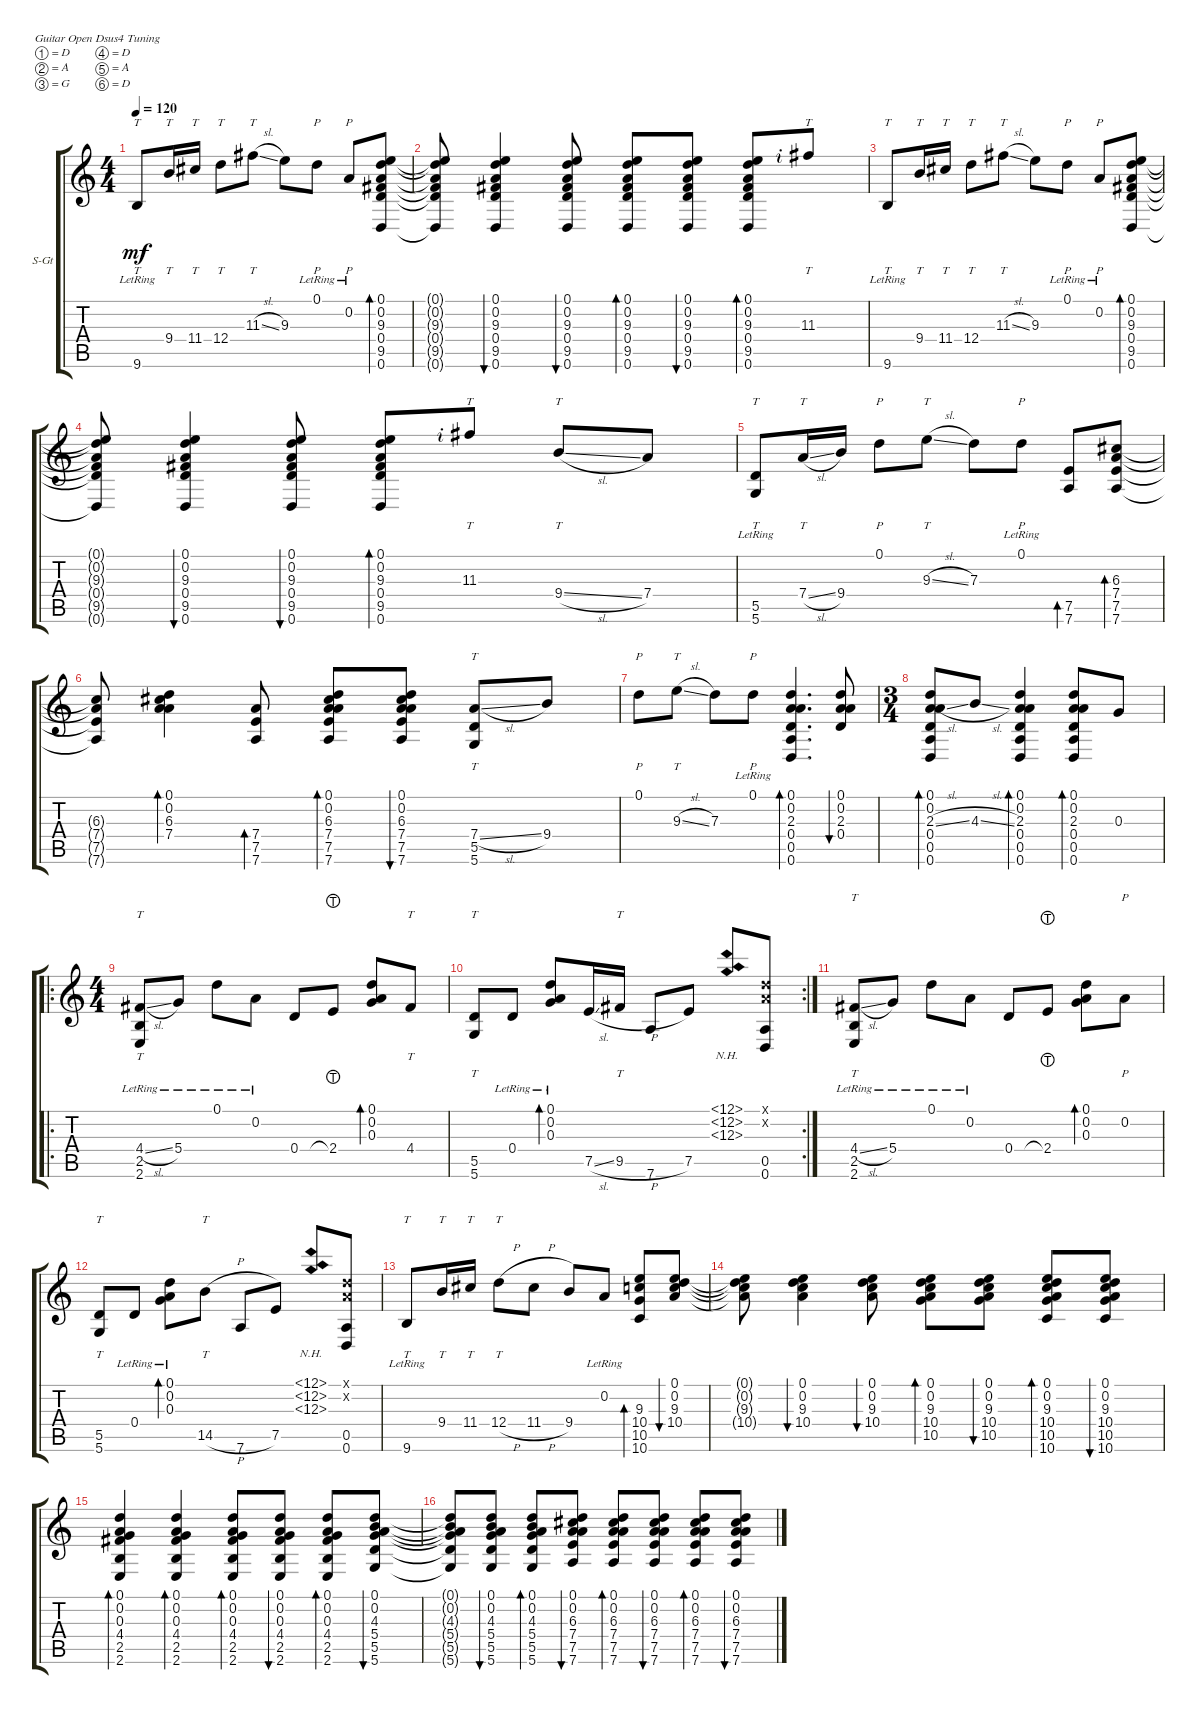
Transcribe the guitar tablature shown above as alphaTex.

\defaultSystemsLayout 4
\bracketExtendMode groupsimilarinstruments
\firstSystemTrackNameOrientation horizontal
\otherSystemsTrackNameOrientation horizontal
\track ("Steel Guitar" "S-Gt") {instrument acousticguitarsteel}
\staff {score tabs}
\tuning (D4 A3 G3 D3 A2 D2)
\ts (4 4)
\tempo 120
\clef g2
\ks c
9.6{lr}.8{tt dy mf} 9.4.16{tt} 11.4.16{tt} 12.4.8{tt} 11.3{sl}.8{tt} 9.3.8 0.1{lr}.8{p} 0.2{lr}.8{p} (0.6 9.5 0.4 9.3 0.2 0.1).8{bd 81} |
(0.6{t} 9.5{t} 0.4{t} 9.3{t} 0.2{t} 0.1{t}).8 (0.6 9.5 0.4 9.3 0.2 0.1).4{bu 81} (0.6 9.5 0.4 9.3 0.2 0.1).8{bu 80} (0.6 9.5 0.4 9.3 0.2 0.1).8{bd 79} (0.6 9.5 0.4 9.3 0.2 0.1).8{bu 79} (0.6 9.5 0.4 9.3 0.2 0.1).8{bd 79} 11.3{rf 2}.8{tt} |
9.6{lr}.8{tt} 9.4.16{tt} 11.4.16{tt} 12.4.8{tt} 11.3{sl}.8{tt} 9.3.8 0.1{lr}.8{p} 0.2{lr}.8{p} (0.6 9.5 0.4 9.3 0.2 0.1).8{bd 81} |
(0.6{t} 9.5{t} 0.4{t} 9.3{t} 0.2{t} 0.1{t}).8 (0.6 9.5 0.4 9.3 0.2 0.1).4{bu 81} (0.6 9.5 0.4 9.3 0.2 0.1).8{bu 80} (0.6 9.5 0.4 9.3 0.2 0.1).8{bd 79} 11.3{rf 2}.8{tt} 9.4{sl}.8{tt} 7.4.8 |
(5.6{lr} 5.5).8{tt} 7.4{sl}.16{tt} 9.4.16 0.1.8{p} 9.3{sl}.8{tt} 7.3.8 0.1{lr}.8{p} (7.6 7.5).8{bd 80} (7.6 7.5 7.4 6.3).8{bd 81} |
(7.6{t} 7.5{t} 7.4{t} 6.3{t}).8 (7.4 6.3 0.2 0.1).4{bd 81} (7.6 7.5 7.4).8{bd 79} (7.6 7.5 7.4 6.3 0.2 0.1).8{bd 79} (7.6 7.5 7.4 6.3 0.2 0.1).8{bu 79} (7.4{sl} 5.6 5.5).8{tt} 9.4.8 |
0.1.8{p} 9.3{sl}.8{tt} 7.3.8 0.1{lr}.8{p} (0.6 0.5 0.4 2.3 0.2 0.1).4{d bd 50} (0.1 0.2 2.3 0.4).8{bu 49} |
\ts (3 4)
(0.1 0.6 0.5 0.4 2.3{sl} 0.2).8{bd 48} 4.3{sl}.8 (0.1 0.6 0.5 0.4 2.3 0.2).4{bd 46} (0.1 0.6 0.5 0.4 2.3 0.2).8{bd 45} 0.3.8 |
\ro
\ts (4 4)
(2.6{lr} 2.5{lr} 4.4{sl}).8{tt} 5.4{lr}.8 0.1{lr}.8 0.2{lr}.8 0.4.8 2.4{lht}.8 (0.3 0.2 0.1).8{bd 44} 4.4.8{tt} |
\rc 2
(5.5 5.6).8{tt} 0.4{lr}.8 (0.2{lr} 0.3{lr} 0.1{lr}).8{bd 44} 7.5{sl}.16 9.5{h}.16{tt} 7.6.8 7.5.8 (12.1{nh} 12.2{nh} 12.3{nh}).8 (0.1{x} 0.2{x} 0.6 0.5).8 |
(2.6{lr} 2.5{lr} 4.4{sl}).8{tt} 5.4{lr}.8 0.1{lr}.8 0.2{lr}.8 0.4.8 2.4{lht}.8 (0.3 0.2 0.1).8{bd 44} 0.2.8{p} |
(5.5 5.6).8{tt} 0.4{lr}.8 (0.2{lr} 0.3{lr} 0.1{lr}).8{bd 44} 14.5{h}.8{tt} 7.6.8 7.5.8 (12.1{nh} 12.2{nh} 12.3{nh}).8 (0.1{x} 0.2{x} 0.6 0.5).8 |
9.6{lr}.8{tt} 9.4.16{tt} 11.4.16{tt} 12.4{h}.8{tt} 11.4{h}.8 9.4.8 0.2{lr}.8 (10.6 10.5 10.4 9.3).8{bd 44} (10.4 9.3 0.2 0.1).8{bu 44} |
(10.4{t} 9.3{t} 0.2{t} 0.1{t}).8 (10.4 9.3 0.2 0.1).4{bu 43} (10.4 9.3 0.2 0.1).8{bu 42} (10.4 9.3 0.2 0.1 10.5).8{bd 41} (10.4 9.3 0.2 0.1 10.5).8{bu 40} (10.4 9.3 0.2 0.1 10.5 10.6).8{bd 39} (10.4 9.3 0.2 0.1 10.6 10.5).8{bu 38} |
(2.6 2.5 4.4 0.3 0.2 0.1).4{bd 37} (2.6 2.5 4.4 0.3 0.2 0.1).4{bd 36} (2.6 2.5 4.4 0.3 0.2 0.1).8{bd 35} (2.6 2.5 4.4 0.3 0.2 0.1).8{bu 34} (2.6 2.5 4.4 0.3 0.2 0.1).8{bd 33} (5.6 5.5 5.4 4.3 0.2 0.1).8{bu 32} |
(5.6{t} 5.5{t} 5.4{t} 4.3{t} 0.2{t} 0.1{t}).8 (5.6 5.5 5.4 4.3 0.2 0.1).8{bu 31} (5.6 5.5 5.4 4.3 0.2 0.1).8{bd 30} (7.6 7.5 7.4 6.3 0.2 0.1).8{bu 30} (7.6 7.5 7.4 6.3 0.2 0.1).8{bd 30} (7.6 7.5 7.4 6.3 0.2 0.1).8{bu 30} (7.6 7.5 7.4 6.3 0.2 0.1).8{bd 30} (7.6 7.5 7.4 6.3 0.2 0.1).8{bu 30}
